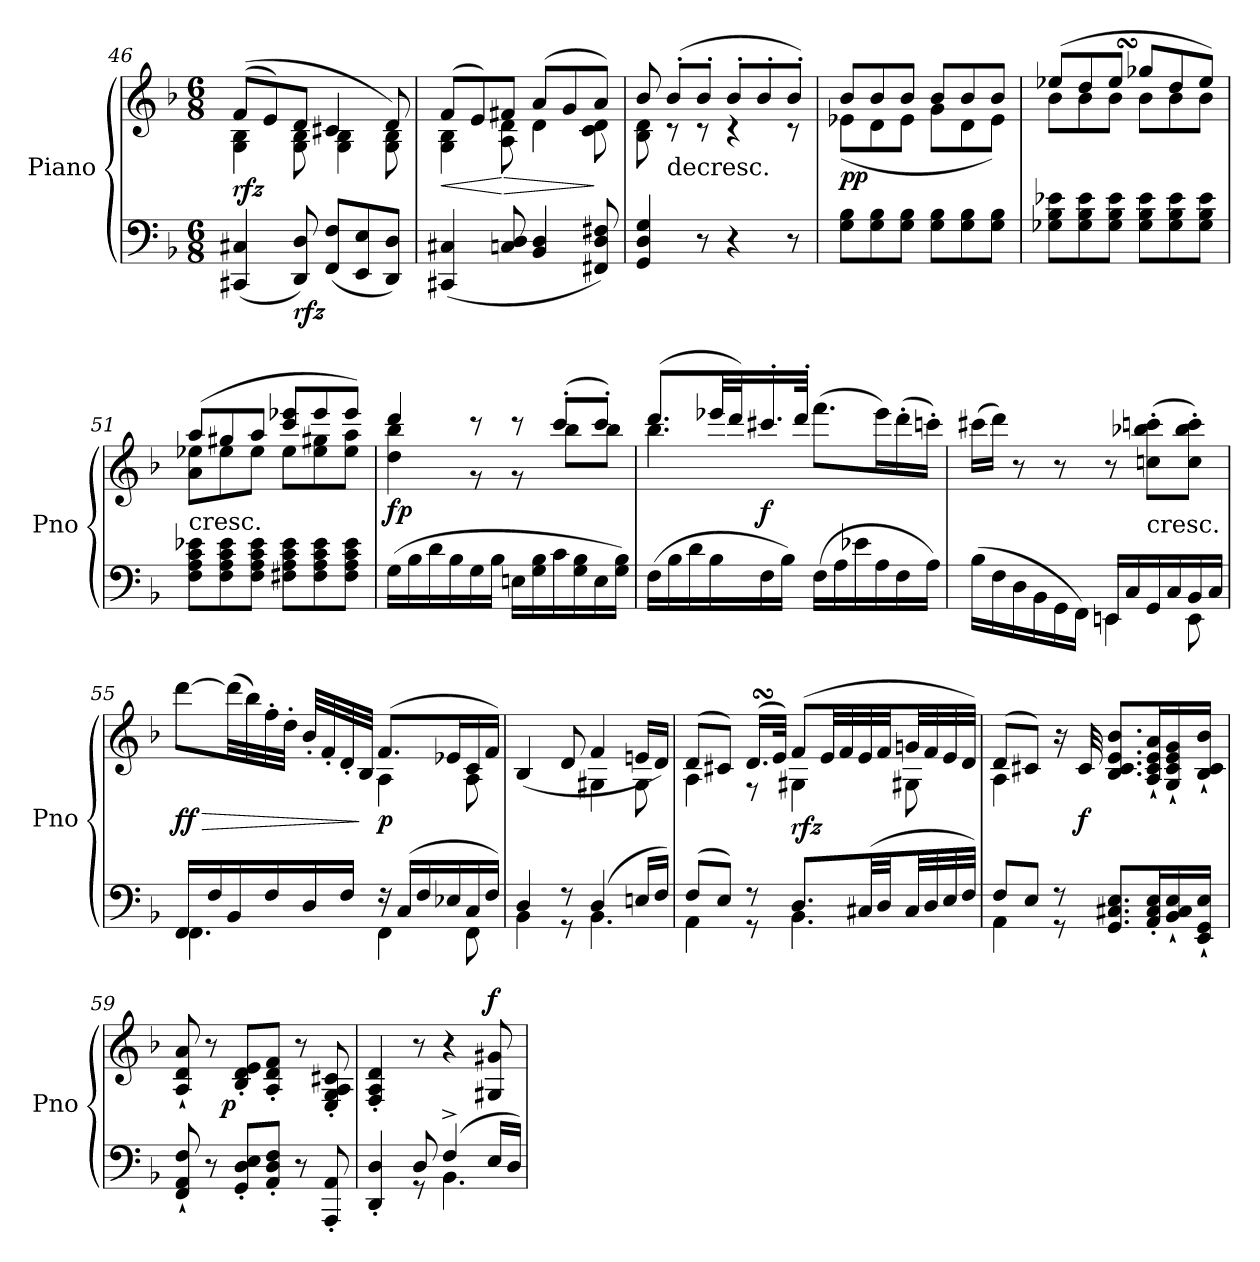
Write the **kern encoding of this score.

**kern	**kern	**dynam
*part1	*part1	*part1
*staff2	*staff1	*staff1/2
*I"Piano	*	*
*I'Pno	*	*
*clefF4	*clefG2	*
*k[b-]	*k[b-]	*
*d:	*d:	*
*M6/8	*M6/8	*
=46	=46	=46
*	*^	*
(4CC#X 4C#X	((8fL	4G 4B-	rfz
.	8e)	.	.
8DD 8D)	8dJ	8G 8B-	.
!	!	!	!LO:DY:b=2:rj
(8FF 8FL	4c#X	4G 4B-	rfz
8EE 8E	.	.	.
8DD 8DJ)	8d)	8G 8B-	.
=47	=47	=47	=47
(4CC#X 4C#X	(8fL	4G 4B-	<
.	8e)	.	.
8Cn 8D	8f#XJ	8A 8d	[ >
4BB- 4D	(8aL	4d	.
.	8g	.	.
8FF#X 8D 8F#X)	8aJ)	8c 8d	]
=48	=48	=48	=48
4GG 4D 4G	8b-	8B- 8d	.
!	!LO:TX:c:t=decresc.	!	!
.	(8b-'L	8rc	.
8r	8b-'J	8rc	.
4r	8b-'L	4rc	.
.	8b-'	.	.
8r	8b-'J)	8rc	.
=49	=49	=49	=49
8G 8B-L	8b-L	(8e-XL	pp
8G 8B-	8b-	8d	.
8G 8B-J	8b-J	8e-J	.
8G 8B-L	8b-L	8gL	.
8G 8B-	8b-	8d	.
8G 8B-J	8b-J	8e-J)	.
=50	=50	=50	=50
8G-X 8B- 8e-XL	(8ee-XL	8b-L	.
8G- 8B- 8e-	8dd	8b-	.
8G- 8B- 8e-J	8ee-SSsJ	8b-J	.
8G- 8B- 8e-L	8gg-XL	8b-L	.
8G- 8B- 8e-	8dd	8b-	.
8G- 8B- 8e-J	8ee-J)	8b-J	.
=51	=51	=51	=51
!	!LO:TX:c:t=cresc.	!	!
8F 8A 8c 8e-XL	(8aaL	8a 8ee-XL	.
8F 8A 8c 8e-	8gg#X	8ee-	.
8F 8A 8c 8e-J	8aaJ	8ee-J	.
8F#X 8A 8c 8e-L	8ccc 8eee-XL	8ee-L	.
8F# 8A 8c 8e-	8eee-	8ee- 8gg#X	.
8F# 8A 8c 8e-J	8eee-J)	8ee- 8aaJ	.
=52	=52	=52	=52
(16GLL	4ddd	4dd 4bb-	fp
16B-	.	.	.
16d	.	.	.
16B-	.	.	.
16G	8r	8r	.
16B-JJ	.	.	.
16EnLL	8r	8r	.
16G 16B-	.	.	.
16c	(8ccc'L	8bb-L	.
16G 16B-	.	.	.
16E	8ccc'J)	8bb-J	.
16G 16B-JJ)	.	.	.
=53	=53	=53	=53
(16FLL	(8.dddL	4.bb-	.
16B-	.	.	.
16d	.	.	.
16B-	32eee-XLL	.	.
.	32dddJ)	.	.
16F	16.ccc#X'	.	f
16B-JJ)	.	.	.
.	32ddd'JJk	.	.
(16FLL	4.ryy	(8.fffL	.
16A	.	.	.
16e-X	.	.	.
16A	.	16eee-L)	.
16F	.	(16ddd'	.
16AJJ)	.	16cccn'JJ)	.
*	*v	*v	*
=54	=54	=54
*^	*	*
4.ryy	(16B-\LL	(16ccc#XLL	.
.	16F\	16dddJJ)	.
.	16D\	8r	.
.	16BB-\	.	.
.	16GG\	8r	.
.	16FF\JJ)	.	.
16EEnLL	4EEn	8r	.
16C	.	.	.
!	!	!LO:TX:c:t=cresc.	!
16GG	.	(8ccn' 8bb-X' 8cccn'L	.
16C	.	.	.
16BB-	8EE	8cc' 8bb-' 8ccc'J)	.
16CJJ	.	.	.
=55	=55	=55	=55
*	*	*^	*
16FFLL	4.FF	[8dddL	4.ryy	> ff
16F	.	.	.	.
16BB-	.	(32dddLL]	.	.
.	.	32bb-)	.	.
16F	.	32ff'	.	.
.	.	32dd'JJJ	.	.
16D	.	32b-'LLL	.	.
.	.	32f'	.	.
16FJJ	.	32d'	.	.
.	.	32B-JJJ	.	]
16rF	4FF	(8.fL	4A	p
(16CLL	.	.	.	.
16F	.	.	.	.
16E-X	.	16e-XL	.	.
16C	8FF	16c	8A	.
16FJJ)	.	16fJJ)	.	.
=56	=56	=56	=56	=56
4D	4BB-	(>4B-	4.ryy	.
8r	8r	8d	.	.
(4D	4.BB-	4f	4G#X	.
16EnLL	.	16enLL	8G#	.
16FJJ)	.	16dJJ)	.	.
=57	=57	=57	=57	=57
(8FL	4AA	(8dL	4A	.
8EJ)	.	8c#XJ)	.	.
8rF	8rGG	(16.dSSsLL	8r	.
.	.	32eJJk)	.	.
8.DL	4.BB-	(8fL	4G#X	rfz
.	.	32eLL	.	.
.	.	32f	.	.
(<32C#XLL	.	32e	.	.
32DJJ	.	32fJJ	.	.
32C#LL	.	32gnLL	8G#X	.
32D	.	32f	.	.
32E	.	32e	.	.
32FJJJ)	.	32dJJJ)	.	.
=58	=58	=58	=58	=58
8FL	4AA	(8dL	4A	.
8EJ	.	8c#XJ)	.	.
!	!	!LO:N:vis=16	!	!
8r	8r	16.r	8ryy	.
.	.	32c#	.	f
8.GG 8.C#X 8.EL	4.ryy	8.B- 8.c# 8.e 8.b-L	4.ryy	.
16AA' 16C#' 16E'L	.	16A` 16c#` 16e` 16a`L	.	.
16BB-` 16C#` 16E`	.	16G` 16c#` 16e` 16g`	.	.
16EE` 16GG` 16E`JJ	.	16B-` 16c#` 16b-`JJ	.	.
*v	*v	*	*	*
*	*v	*v	*
=59	=59	=59
8FF` 8AA` 8F`	8A` 8d` 8a`	.
8r	8r	.
!	!	!LO:DY:rj
8GG' 8D' 8E'L	8B-' 8d' 8e'L	p
8AA' 8D' 8F'J	8A' 8d' 8f'J	.
8r	8r	.
8AAA' 8AA'	8E' 8G' 8A' 8c#X'	.
=60	=60	=60
*^	*	*
4DD' 4D'	4ryy	4F' 4A' 4d'	.
8D	8r	8r	.
(4F^	4.BB-	4r	.
!	!	!	!LO:DY:a
16ELL	.	8G#X 8g#X	f
16DJJ)	.	.	.
*v	*v	*	*
=	=	=
*-	*-	*-
